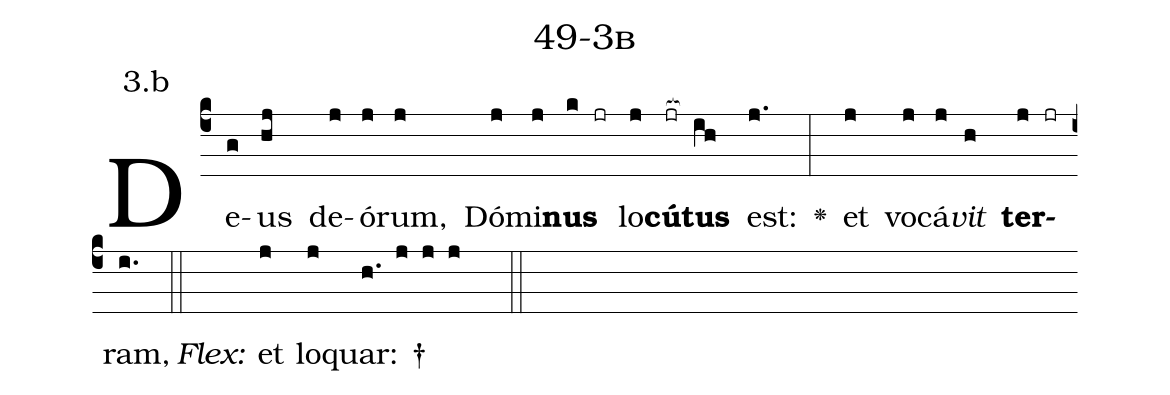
name: 49-3b;
annotation: 3.b;
%%
(c4)De(g)us(hj) de(j)ó(j)rum,(j) Dó(j)mi(j)<b>nus</b>(k jr) lo(j)<b>cú</b>(jr[ocb:1{])<b>tus</b>(ih[ocb:0}]) est:(j.) <v>\greheightstar</v>(:) et(j) vo(j)cá(j)<i>vit</i>(h) <b>ter</b>(j jr)ram,(i.) (::)
<i>Flex:</i>()  et(j) lo(j)quar: †(h. j j j  ::)

%E(j) u(j) o(j) u(h) a(j) e.(i.) (::)
